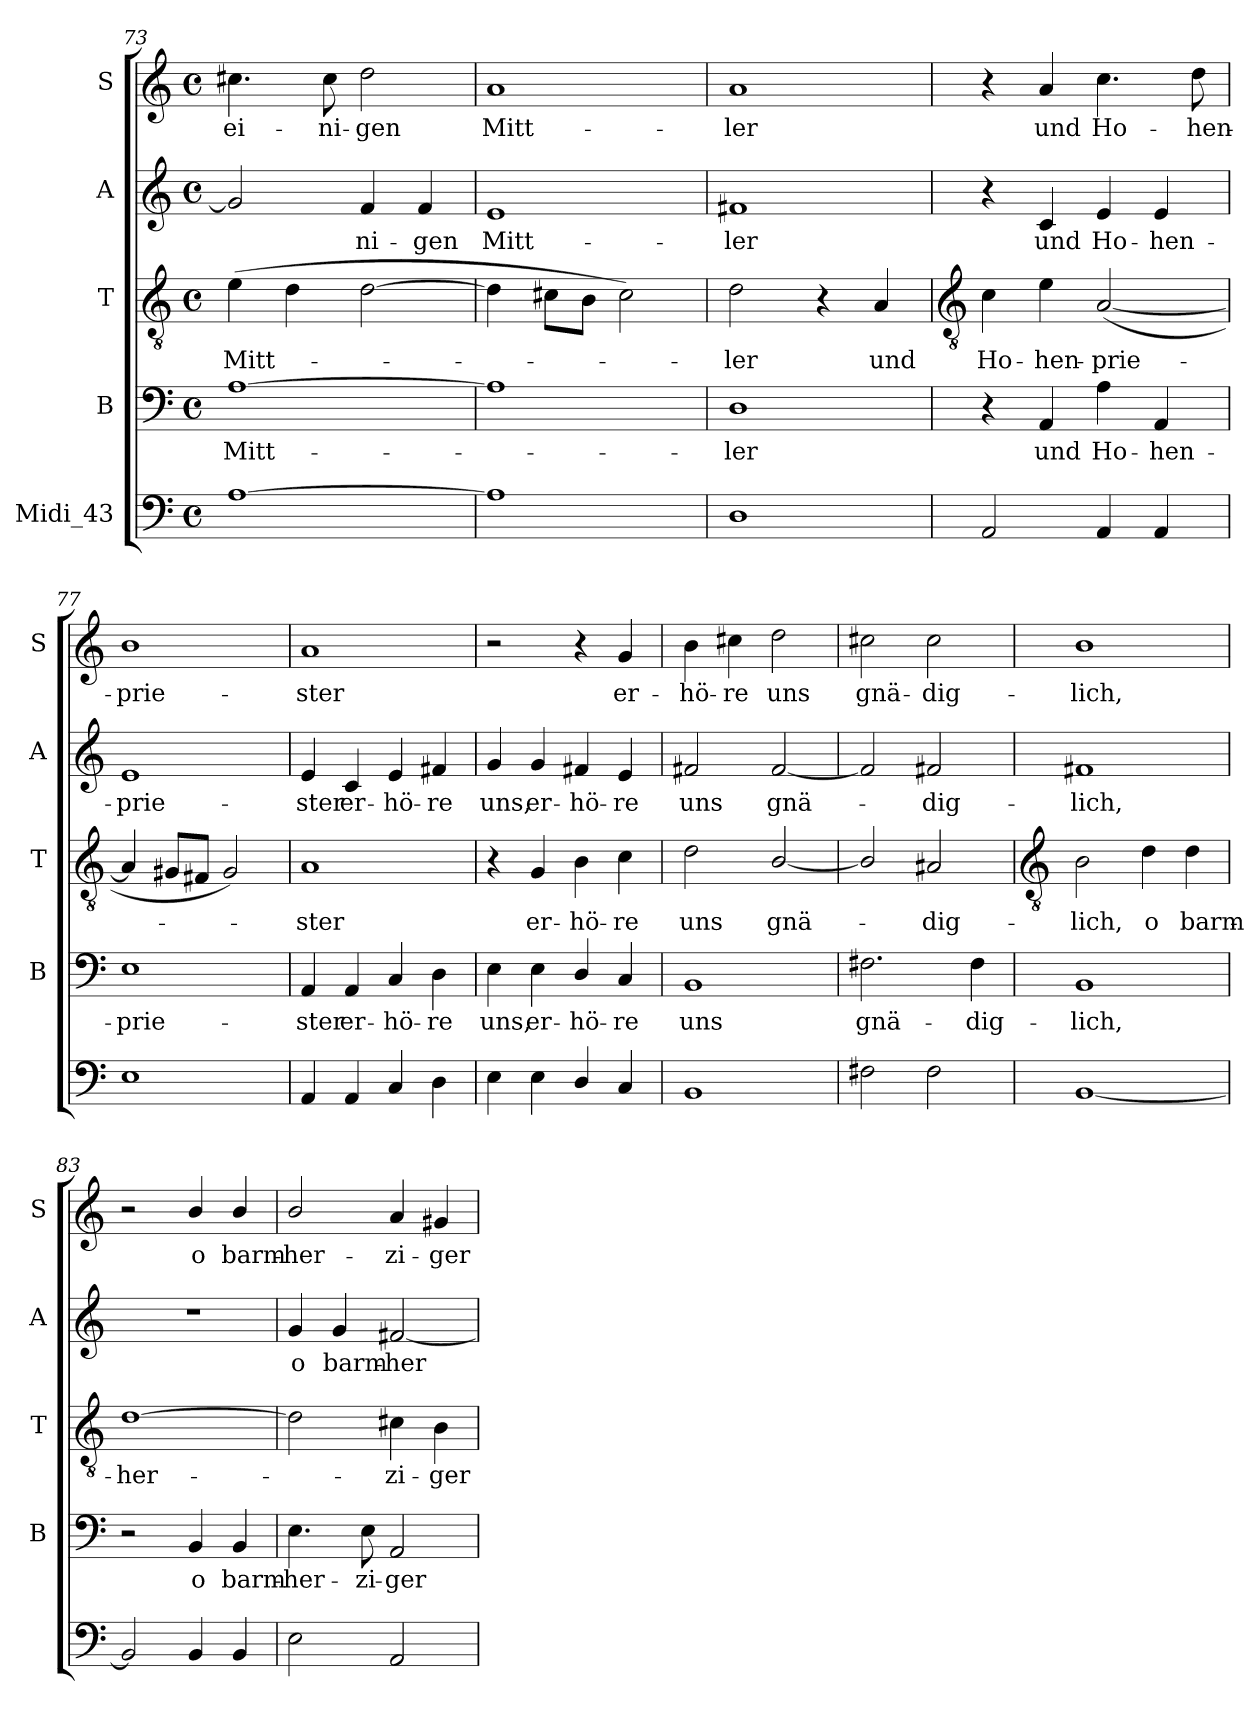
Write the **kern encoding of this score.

**kern	**kern	**text	**kern	**text	**kern	**text	**kern	**text
*part5	*part4	*part4	*part3	*part3	*part2	*part2	*part1	*part1
*staff5	*staff4	*staff4	*staff3	*staff3	*staff2	*staff2	*staff1	*staff1
*I"Midi_43	*I"B	*	*I"T	*	*I"A	*	*I"S	*
*	*I'B	*	*I'T	*	*I'A	*	*I'S	*
*clefF4	*clefF4	*	*clefGv2	*	*clefG2	*	*clefG2	*
*k[]	*k[]	*	*k[]	*	*k[]	*	*k[]	*
*C:	*C:	*	*C:	*	*C:	*	*C:	*
*M4/4	*M4/4	*	*M4/4	*	*M4/4	*	*M4/4	*
*met(c)	*met(c)	*	*met(c)	*	*met(c)	*	*met(c)	*
=73	=73	=73	=73	=73	=73	=73	=73	=73
!	!	!LO:LY:b	!	!LO:LY:b	!	!	!	!LO:LY:b
[1A	[1A	Mitt-	(>4e	Mitt-	2g]	.	4.cc#X	ei-
.	.	.	4d	.	.	.	.	.
!	!	!	!	!	!	!	!	!LO:LY:b
.	.	.	.	.	.	.	8cc#	-ni-
!	!	!	!	!	!	!LO:LY:b	!	!LO:LY:b
.	.	.	[2d	.	4f	ni-	2dd	-gen
!	!	!	!	!	!	!LO:LY:b	!	!
.	.	.	.	.	4f	-gen	.	.
=74	=74	=74	=74	=74	=74	=74	=74	=74
!	!	!	!	!	!	!LO:LY:b	!	!LO:LY:b
1A]	1A]	.	4d]	.	1e	Mitt-	1a	Mitt-
.	.	.	8c#XL	.	.	.	.	.
.	.	.	8BJ	.	.	.	.	.
.	.	.	2c#)	.	.	.	.	.
=75	=75	=75	=75	=75	=75	=75	=75	=75
!	!	!LO:LY:b	!	!LO:LY:b	!	!LO:LY:b	!	!LO:LY:b
1D	1D	ler	2d	ler	1f#X	-ler	1a	-ler
.	.	.	4r	.	.	.	.	.
!	!	!	!	!LO:LY:b	!	!	!	!
.	.	.	4A	und	.	.	.	.
!!LO:LB:g=z
=76	=76	=76	=76	=76	=76	=76	=76	=76
*	*	*	*clefGv2	*	*	*	*	*
!	!	!	!	!LO:LY:b	!	!	!	!
2AA	4r	.	4c	Ho-	4r	.	4r	.
!	!	!LO:LY:b	!	!LO:LY:b	!	!LO:LY:b	!	!LO:LY:b
.	4AA	und	4e	-hen-	4c	und	4a	und
!	!	!LO:LY:b	!	!LO:LY:b	!	!LO:LY:b	!	!LO:LY:b
4AA	4A	Ho-	(<[2A	-prie-	4e	Ho-	4.cc	Ho-
!	!	!LO:LY:b	!	!	!	!LO:LY:b	!	!
4AA	4AA	-hen-	.	.	4e	-hen-	.	.
!	!	!	!	!	!	!	!	!LO:LY:b
.	.	.	.	.	.	.	8dd	-hen-
=77	=77	=77	=77	=77	=77	=77	=77	=77
!	!	!LO:LY:b	!	!	!	!LO:LY:b	!	!LO:LY:b
1E	1E	-prie-	4A]	.	1e	-prie-	1b	-prie-
.	.	.	8G#XL	.	.	.	.	.
.	.	.	8F#XJ	.	.	.	.	.
.	.	.	2G#)	.	.	.	.	.
=78	=78	=78	=78	=78	=78	=78	=78	=78
!	!	!LO:LY:b	!	!LO:LY:b	!	!LO:LY:b	!	!LO:LY:b
4AA	4AA	-ster	1A	ster	4e	-ster	1a	-ster
!	!	!LO:LY:b	!	!	!	!LO:LY:b	!	!
4AA	4AA	er-	.	.	4c	er-	.	.
!	!	!LO:LY:b	!	!	!	!LO:LY:b	!	!
4C	4C	-hö-	.	.	4e	-hö-	.	.
!	!	!LO:LY:b	!	!	!	!LO:LY:b	!	!
4D	4D	-re	.	.	4f#X	-re	.	.
=79	=79	=79	=79	=79	=79	=79	=79	=79
!	!	!LO:LY:b	!	!	!	!LO:LY:b	!	!
4E	4E	uns,	4r	.	4g	uns,	2r	.
!	!	!LO:LY:b	!	!LO:LY:b	!	!LO:LY:b	!	!
4E	4E	er-	4G	er-	4g	er-	.	.
!	!	!LO:LY:b	!	!LO:LY:b	!	!LO:LY:b	!	!
4D/	4D/	-hö-	4B	-hö-	4f#X	-hö-	4r	.
!	!	!LO:LY:b	!	!LO:LY:b	!	!LO:LY:b	!	!LO:LY:b
4C	4C	-re	4c	-re	4e	-re	4g	er-
=80	=80	=80	=80	=80	=80	=80	=80	=80
!	!	!LO:LY:b	!	!LO:LY:b	!	!LO:LY:b	!	!LO:LY:b
1BB	1BB	uns	2d	uns	2f#X	uns	4b	-hö-
!	!	!	!	!	!	!	!	!LO:LY:b
.	.	.	.	.	.	.	4cc#X	-re
!	!	!	!	!LO:LY:b	!	!LO:LY:b	!	!LO:LY:b
.	.	.	[2B/	gnä-	[2f#	gnä-	2dd	uns
=81	=81	=81	=81	=81	=81	=81	=81	=81
!	!	!LO:LY:b	!	!	!	!	!	!LO:LY:b
2F#X	2.F#X	gnä-	2B/]	.	2f#]	.	2cc#X	gnä-
!	!	!	!	!LO:LY:b	!	!LO:LY:b	!	!LO:LY:b
2F#	.	.	2A#X	dig-	2f#	dig-	2cc#	-dig-
!	!	!LO:LY:b	!	!	!	!	!	!
.	4F#	-dig-	.	.	.	.	.	.
!!LO:LB:g=z
=82	=82	=82	=82	=82	=82	=82	=82	=82
*	*	*	*clefGv2	*	*	*	*	*
!	!	!LO:LY:b	!	!LO:LY:b	!	!LO:LY:b	!	!LO:LY:b
[1BB	1BB	-lich,	2B	-lich,	1f#X	-lich,	1b	-lich,
!	!	!	!	!LO:LY:b	!	!	!	!
.	.	.	4d	o	.	.	.	.
!	!	!	!	!LO:LY:b	!	!	!	!
.	.	.	4d	barm-	.	.	.	.
=83	=83	=83	=83	=83	=83	=83	=83	=83
!	!	!	!	!LO:LY:b	!	!	!	!
2BB]	2r	.	[1d	-her-	1r	.	2r	.
!	!	!LO:LY:b	!	!	!	!	!	!LO:LY:b
4BB	4BB	o	.	.	.	.	4b/	o
!	!	!LO:LY:b	!	!	!	!	!	!LO:LY:b
4BB	4BB	barm-	.	.	.	.	4b/	barm-
=84	=84	=84	=84	=84	=84	=84	=84	=84
!	!	!LO:LY:b	!	!	!	!LO:LY:b	!	!LO:LY:b
2E	4.E	-her-	2d]	.	4g	o	2b/	-her-
!	!	!	!	!	!	!LO:LY:b	!	!
.	.	.	.	.	4g	barm-	.	.
!	!	!LO:LY:b	!	!	!	!	!	!
.	8E	-zi-	.	.	.	.	.	.
!	!	!LO:LY:b	!	!LO:LY:b	!	!LO:LY:b	!	!LO:LY:b
2AA	2AA	-ger	4c#X	zi-	[2f#	-her-	4a	-zi-
!	!	!	!	!LO:LY:b	!	!	!	!LO:LY:b
.	.	.	4B	-ger	.	.	4g#X	-ger
=	=	=	=	=	=	=	=	=
*-	*-	*-	*-	*-	*-	*-	*-	*-
